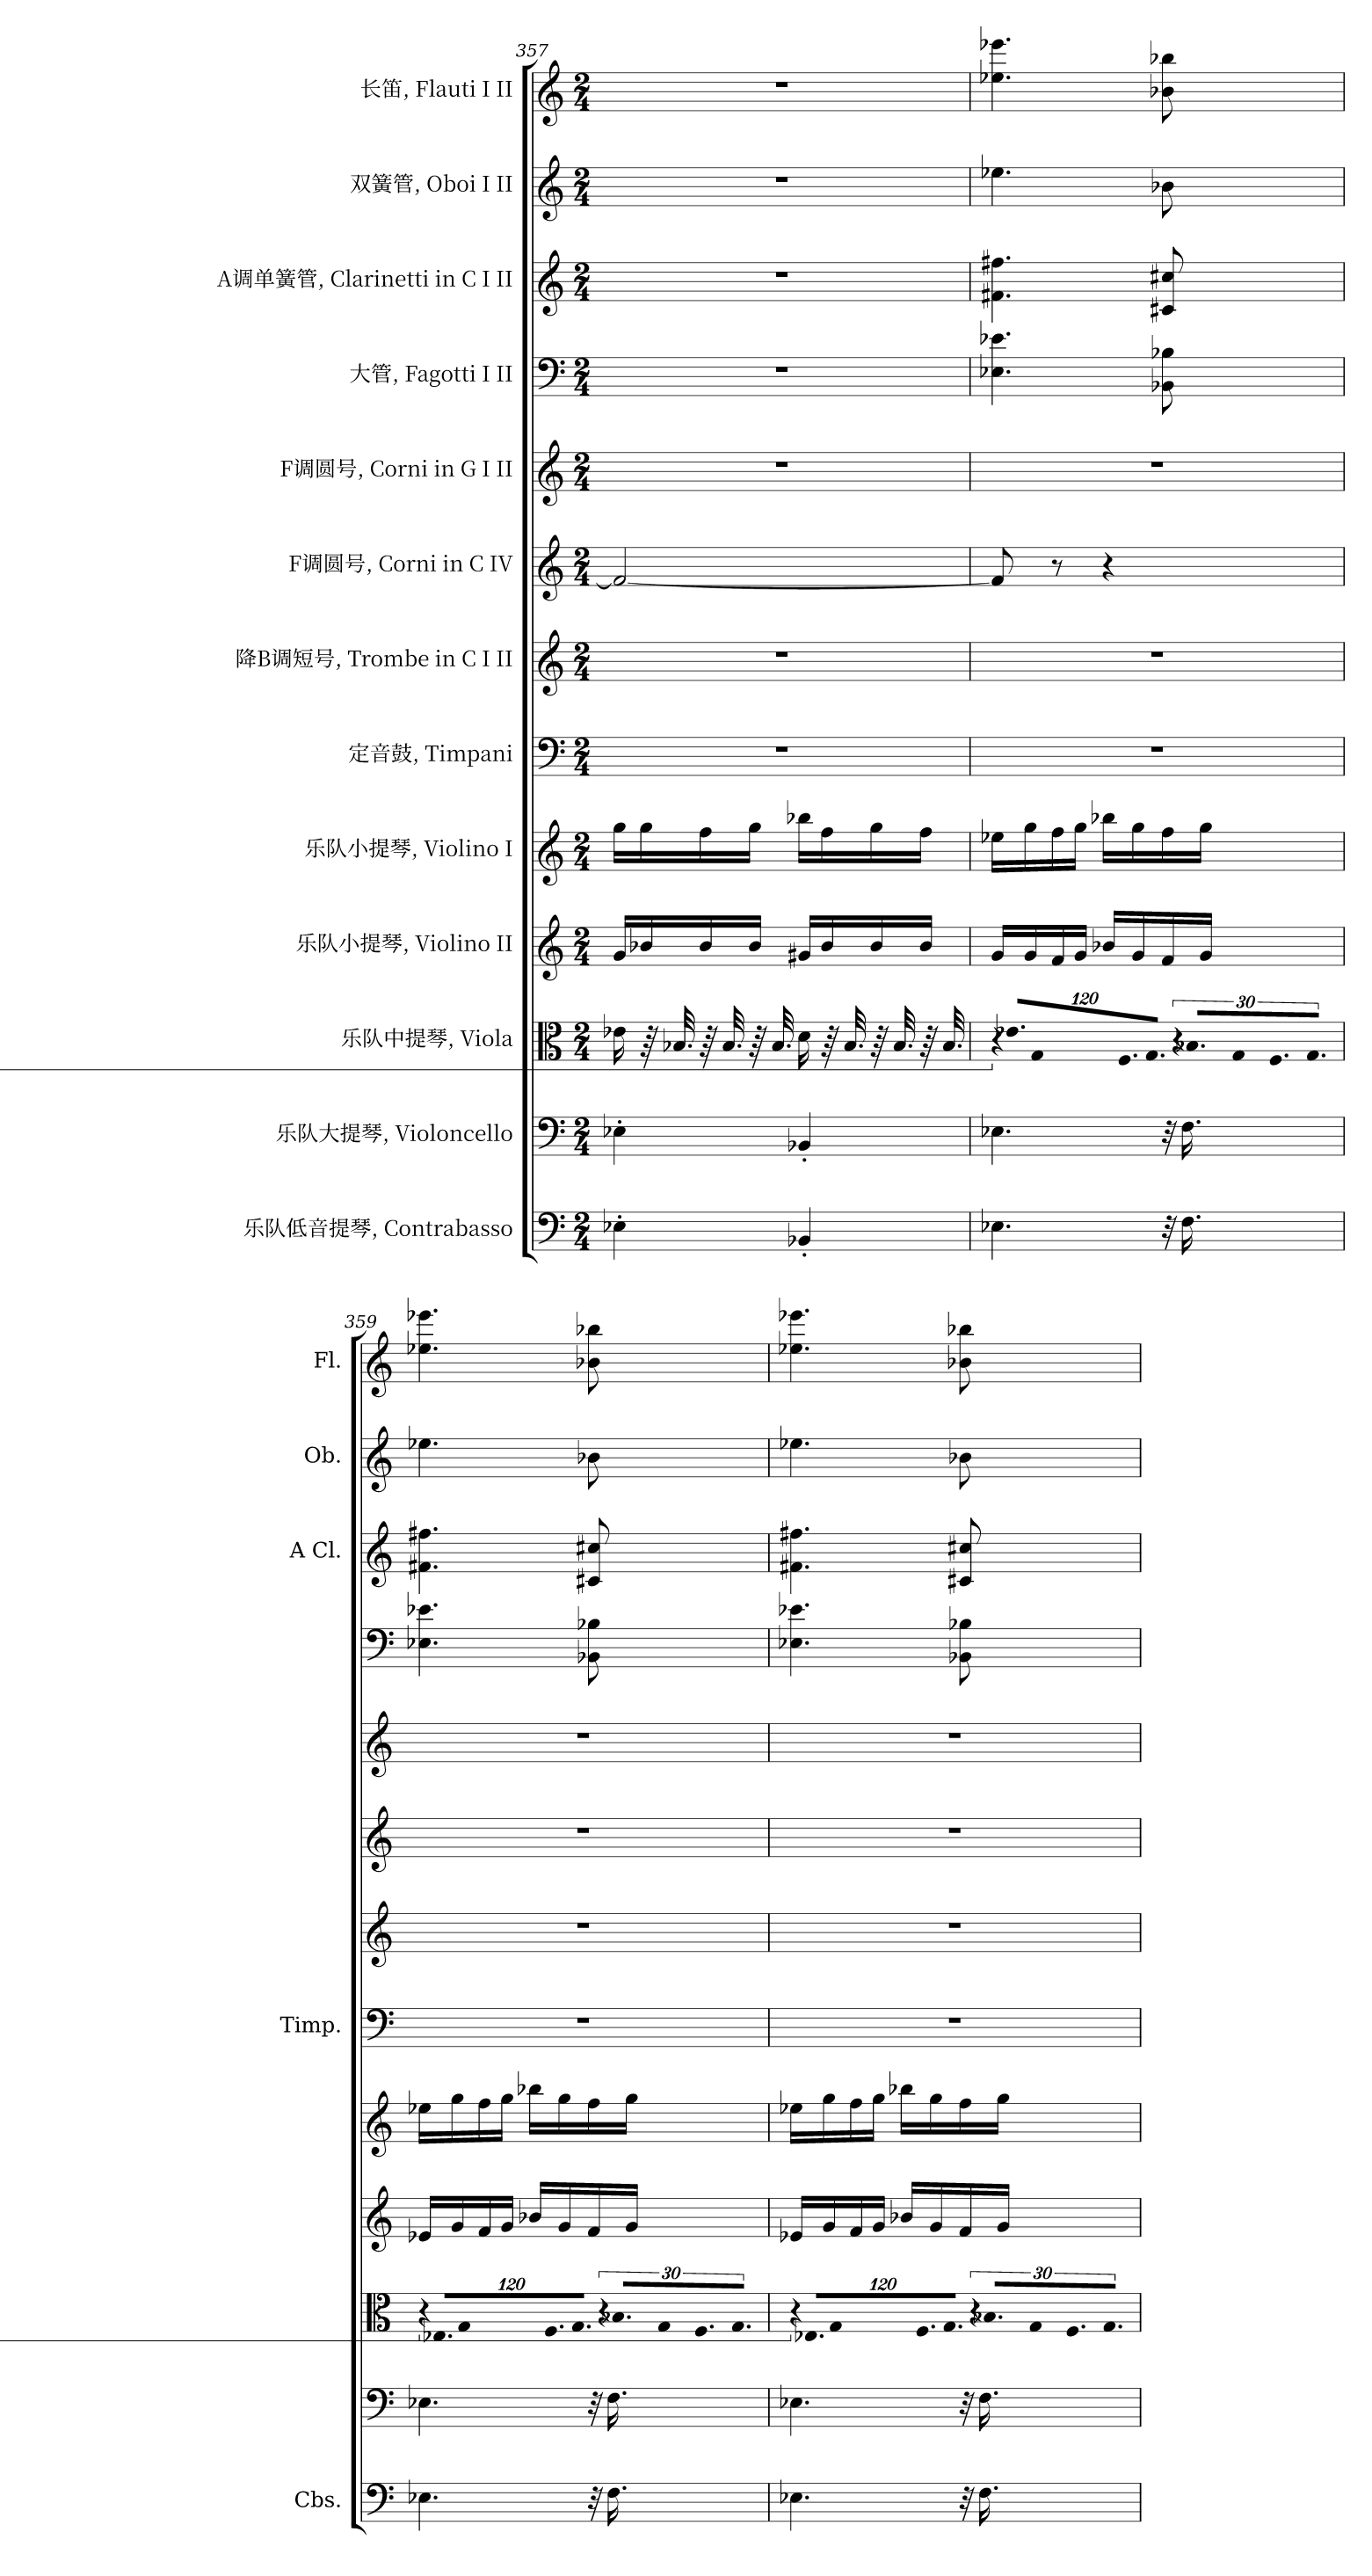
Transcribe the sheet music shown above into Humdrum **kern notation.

**kern	**kern	**kern	**kern	**kern	**kern	**kern	**kern	**kern	**kern	**kern	**kern	**kern
*part13	*part12	*part11	*part10	*part9	*part8	*part7	*part6	*part5	*part4	*part3	*part2	*part1
*staff13	*staff12	*staff11	*staff10	*staff9	*staff8	*staff7	*staff6	*staff5	*staff4	*staff3	*staff2	*staff1
*I"乐队低音提琴, Contrabasso	*I"乐队大提琴, Violoncello	*I"乐队中提琴, Viola	*I"乐队小提琴, Violino II	*I"乐队小提琴, Violino I	*I"定音鼓, Timpani	*I"降B调短号, Trombe in C I II	*I"F调圆号, Corni in C IV	*I"F调圆号, Corni in G I II	*I"大管, Fagotti I II	*I"A调单簧管, Clarinetti in C I II	*I"双簧管, Oboi I II	*I"长笛, Flauti I II
*I'Cbs.	*	*	*	*	*I'Timp.	*	*	*	*	*I'A Cl.	*I'Ob.	*I'Fl.
*clefF4	*clefF4	*clefC3	*clefG2	*clefG2	*clefF4	*clefG2	*clefG2	*clefG2	*clefF4	*clefG2	*clefG2	*clefG2
*ITrd7c12	*	*	*	*	*	*ITrd1c2	*ITrd4c7	*ITrd4c7	*	*ITrd2c3	*	*
*k[]	*k[]	*k[]	*k[]	*k[]	*k[]	*k[b-e-]	*k[b-]	*k[b-]	*k[]	*k[f#c#g#]	*k[]	*k[]
*M2/4	*M2/4	*M2/4	*M2/4	*M2/4	*M2/4	*M2/4	*M2/4	*M2/4	*M2/4	*M2/4	*M2/4	*M2/4
*MM125	*MM125	*MM125	*MM125	*MM125	*MM125	*MM125	*MM125	*MM125	*MM125	*MM125	*MM125	*MM125
=357	=357	=357	=357	=357	=357	=357	=357	=357	=357	=357	=357	=357
4EE-X'\	4E-X'\	16e-X\	16g/LL	16gg\LL	2r	2r	2B-/_	2r	2r	2r	2r	2r
.	.	64r	16b-X/	16gg\	.	.	.	.	.	.	.	.
.	.	32.B-X/	.	.	.	.	.	.	.	.	.	.
.	.	64r	16b-/	16ff\	.	.	.	.	.	.	.	.
.	.	32.B-/	.	.	.	.	.	.	.	.	.	.
.	.	64r	16b-/JJ	16gg\JJ	.	.	.	.	.	.	.	.
.	.	32.B-/	.	.	.	.	.	.	.	.	.	.
4BBB-X'/	4BB-X'/	16d\	16g#X/LL	16bb-X\LL	.	.	.	.	.	.	.	.
.	.	64r	16b-/	16ff\	.	.	.	.	.	.	.	.
.	.	32.B-/	.	.	.	.	.	.	.	.	.	.
.	.	64r	16b-/	16gg\	.	.	.	.	.	.	.	.
.	.	32.B-/	.	.	.	.	.	.	.	.	.	.
.	.	64r	16b-/JJ	16ff\JJ	.	.	.	.	.	.	.	.
.	.	32.B-/	.	.	.	.	.	.	.	.	.	.
!!LO:PB:g=z
=358	=358	=358	=358	=358	=358	=358	=358	=358	=358	=358	=358	=358
*	*	*	*	*	*	*	*	*	*	*	*	*MM125
!	!	!LO:N:vis=64	!	!	!	!	!	!	!	!	!	!
4.EE-X\	4.E-X\	960%17r	16g/LL	16ee-X\LL	2r	2r	8B-/]	2r	4.E-X\ 4.e-X\	4.d#X\ 4.dd#X\	4.ee-X\	4.ee-X\ 4.eee-X\
!	!	!LO:N:vis=32.	!	!	!	!	!	!	!	!	!	!
.	.	1920%103e-X/KLL	.	.	.	.	.	.	.	.	.	.
.	.	.	16g/	16gg\	.	.	.	.	.	.	.	.
!	!	!LO:N:vis=16	!	!	!	!	!	!	!	!	!	!
.	.	1920%137G/	.	.	.	.	.	.	.	.	.	.
.	.	.	16f/	16ff\	.	.	8r	.	.	.	.	.
!	!	!LO:N:vis=32.	!	!	!	!	!	!	!	!	!	!
.	.	1920%103F/L	.	.	.	.	.	.	.	.	.	.
.	.	.	16g/JJ	16gg\JJ	.	.	.	.	.	.	.	.
!	!	!LO:N:vis=32.	!	!	!	!	!	!	!	!	!	!
.	.	1920%103G/JJJ	.	.	.	.	.	.	.	.	.	.
!	!	!LO:N:vis=64	!	!	!	!	!	!	!	!	!	!
.	.	960%17r	16b-X/LL	16bb-X\LL	.	.	4r	.	.	.	.	.
!	!	!LO:N:vis=32.	!	!	!	!	!	!	!	!	!	!
.	.	1920%103B-X/KLL	.	.	.	.	.	.	.	.	.	.
.	.	.	16g/	16gg\	.	.	.	.	.	.	.	.
!	!	!LO:N:vis=16	!	!	!	!	!	!	!	!	!	!
.	.	1920%137G/	.	.	.	.	.	.	.	.	.	.
32r	32r	.	16f/	16ff\	.	.	.	.	8BB-X\ 8B-X\	8A#X/ 8a#X/	8b-X\	8b-X\ 8bb-X\
!	!	!LO:N:vis=32.	!	!	!	!	!	!	!	!	!	!
.	.	1920%103F/L	.	.	.	.	.	.	.	.	.	.
16.FF\	16.F\	.	.	.	.	.	.	.	.	.	.	.
.	.	.	16g/JJ	16gg\JJ	.	.	.	.	.	.	.	.
!	!	!LO:N:vis=32.	!	!	!	!	!	!	!	!	!	!
.	.	1920%103G/JJJ	.	.	.	.	.	.	.	.	.	.
=359	=359	=359	=359	=359	=359	=359	=359	=359	=359	=359	=359	=359
*	*	*	*	*	*	*	*	*	*	*	*	*MM125
!	!	!LO:N:vis=64	!	!	!	!	!	!	!	!	!	!
4.EE-X\	4.E-X\	960%17r	16e-X/LL	16ee-X\LL	2r	2r	2r	2r	4.E-X\ 4.e-X\	4.d#X\ 4.dd#X\	4.ee-X\	4.ee-X\ 4.eee-X\
!	!	!LO:N:vis=32.	!	!	!	!	!	!	!	!	!	!
.	.	1920%103E-X/KLL	.	.	.	.	.	.	.	.	.	.
.	.	.	16g/	16gg\	.	.	.	.	.	.	.	.
!	!	!LO:N:vis=16	!	!	!	!	!	!	!	!	!	!
.	.	1920%137G/	.	.	.	.	.	.	.	.	.	.
.	.	.	16f/	16ff\	.	.	.	.	.	.	.	.
!	!	!LO:N:vis=32.	!	!	!	!	!	!	!	!	!	!
.	.	1920%103F/L	.	.	.	.	.	.	.	.	.	.
.	.	.	16g/JJ	16gg\JJ	.	.	.	.	.	.	.	.
!	!	!LO:N:vis=32.	!	!	!	!	!	!	!	!	!	!
.	.	1920%103G/JJJ	.	.	.	.	.	.	.	.	.	.
!	!	!LO:N:vis=64	!	!	!	!	!	!	!	!	!	!
.	.	960%17r	16b-X/LL	16bb-X\LL	.	.	.	.	.	.	.	.
!	!	!LO:N:vis=32.	!	!	!	!	!	!	!	!	!	!
.	.	1920%103B-X/KLL	.	.	.	.	.	.	.	.	.	.
.	.	.	16g/	16gg\	.	.	.	.	.	.	.	.
!	!	!LO:N:vis=16	!	!	!	!	!	!	!	!	!	!
.	.	1920%137G/	.	.	.	.	.	.	.	.	.	.
32r	32r	.	16f/	16ff\	.	.	.	.	8BB-X\ 8B-X\	8A#X/ 8a#X/	8b-X\	8b-X\ 8bb-X\
!	!	!LO:N:vis=32.	!	!	!	!	!	!	!	!	!	!
.	.	1920%103F/L	.	.	.	.	.	.	.	.	.	.
16.FF\	16.F\	.	.	.	.	.	.	.	.	.	.	.
.	.	.	16g/JJ	16gg\JJ	.	.	.	.	.	.	.	.
!	!	!LO:N:vis=32.	!	!	!	!	!	!	!	!	!	!
.	.	1920%103G/JJJ	.	.	.	.	.	.	.	.	.	.
!!LO:PB:g=z
=360	=360	=360	=360	=360	=360	=360	=360	=360	=360	=360	=360	=360
*	*	*	*	*	*	*	*	*	*	*	*	*MM125
!	!	!LO:N:vis=64	!	!	!	!	!	!	!	!	!	!
4.EE-X\	4.E-X\	960%17r	16e-X/LL	16ee-X\LL	2r	2r	2r	2r	4.E-X\ 4.e-X\	4.d#X\ 4.dd#X\	4.ee-X\	4.ee-X\ 4.eee-X\
!	!	!LO:N:vis=32.	!	!	!	!	!	!	!	!	!	!
.	.	1920%103E-X/KLL	.	.	.	.	.	.	.	.	.	.
.	.	.	16g/	16gg\	.	.	.	.	.	.	.	.
!	!	!LO:N:vis=16	!	!	!	!	!	!	!	!	!	!
.	.	1920%137G/	.	.	.	.	.	.	.	.	.	.
.	.	.	16f/	16ff\	.	.	.	.	.	.	.	.
!	!	!LO:N:vis=32.	!	!	!	!	!	!	!	!	!	!
.	.	1920%103F/L	.	.	.	.	.	.	.	.	.	.
.	.	.	16g/JJ	16gg\JJ	.	.	.	.	.	.	.	.
!	!	!LO:N:vis=32.	!	!	!	!	!	!	!	!	!	!
.	.	1920%103G/JJJ	.	.	.	.	.	.	.	.	.	.
!	!	!LO:N:vis=64	!	!	!	!	!	!	!	!	!	!
.	.	960%17r	16b-X/LL	16bb-X\LL	.	.	.	.	.	.	.	.
!	!	!LO:N:vis=32.	!	!	!	!	!	!	!	!	!	!
.	.	1920%103B-X/KLL	.	.	.	.	.	.	.	.	.	.
.	.	.	16g/	16gg\	.	.	.	.	.	.	.	.
!	!	!LO:N:vis=16	!	!	!	!	!	!	!	!	!	!
.	.	1920%137G/	.	.	.	.	.	.	.	.	.	.
32r	32r	.	16f/	16ff\	.	.	.	.	8BB-X\ 8B-X\	8A#X/ 8a#X/	8b-X\	8b-X\ 8bb-X\
!	!	!LO:N:vis=32.	!	!	!	!	!	!	!	!	!	!
.	.	1920%103F/L	.	.	.	.	.	.	.	.	.	.
16.FF\	16.F\	.	.	.	.	.	.	.	.	.	.	.
.	.	.	16g/JJ	16gg\JJ	.	.	.	.	.	.	.	.
!	!	!LO:N:vis=32.	!	!	!	!	!	!	!	!	!	!
.	.	1920%103G/JJJ	.	.	.	.	.	.	.	.	.	.
=	=	=	=	=	=	=	=	=	=	=	=	=
*-	*-	*-	*-	*-	*-	*-	*-	*-	*-	*-	*-	*-
